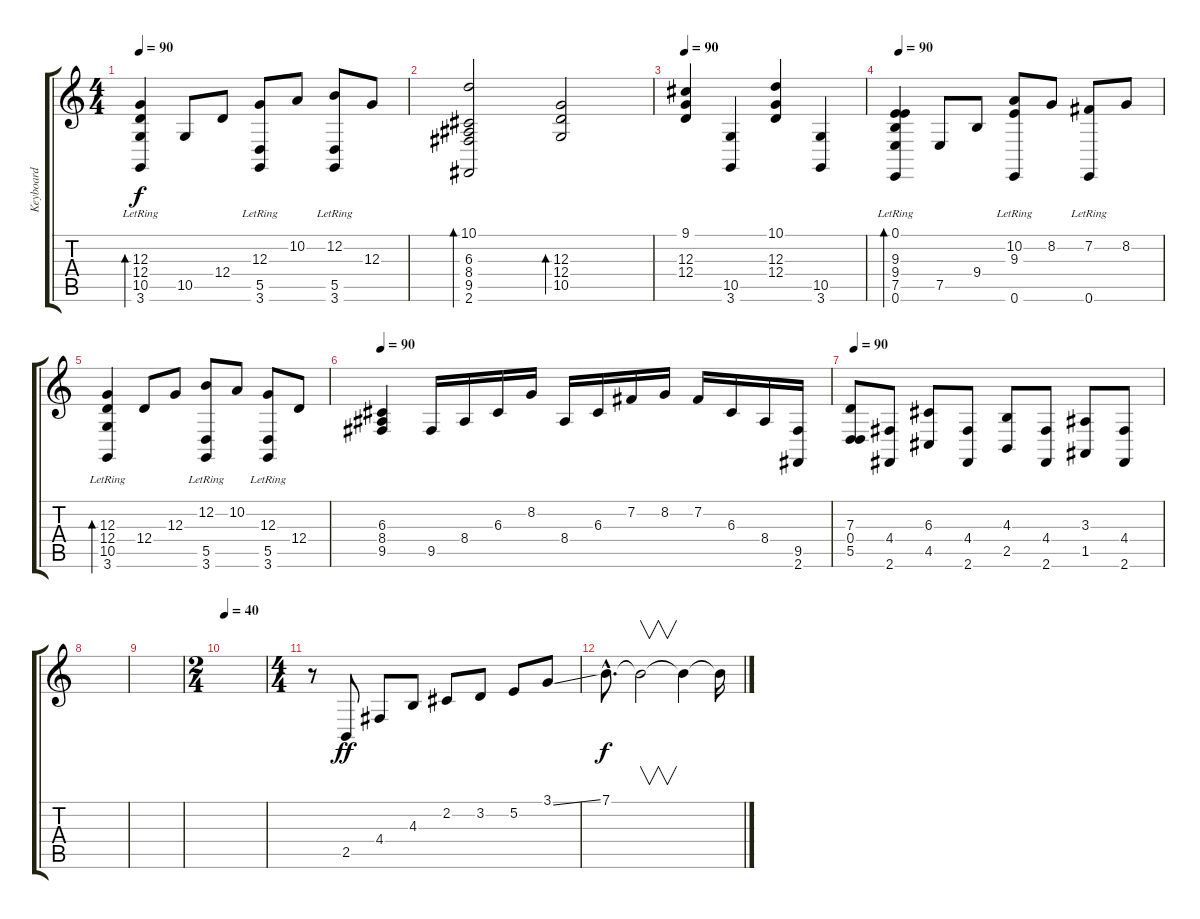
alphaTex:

\track ("Keyboard" "Keyboard") {instrument brightacousticpiano}
\staff {score tabs}
\tuning (E4 B3 G3 D3 A2 E2) {hide}
\ts (4 4)
\tempo 90
\clef g2
\ks c
(12.3 12.4 10.5 3.6{lr}).4{bd 60 dy f} 10.5.8 12.4.8 (12.3 5.5 3.6{lr}).8 10.2.8 (12.2 5.5 3.6{lr}).8 12.3.8 |
(10.1 6.3 8.4 9.5 2.6).2{bd 240} (12.3 12.4 10.5).2{bd 120} |
\tempo 90
(9.1 12.3 12.4).4 (10.5 3.6).4 (10.1 12.3 12.4).4 (10.5 3.6).4 |
\tempo 90
(0.1 9.3 9.4 7.5 0.6{lr}).4{bd 240} 7.5.8 9.4.8 (10.2 9.3 0.6{lr}).8 8.2.8 (7.2 0.6{lr}).8 8.2.8 |
(12.3 12.4 10.5 3.6{lr}).4{bd 60} 12.4.8 12.3.8 (12.2 5.5 3.6{lr}).8 10.2.8 (12.3 5.5 3.6{lr}).8 12.4.8 |
\tempo 90
(6.3 8.4 9.5).4 9.5.16 8.4.16 6.3.16 8.2.16 8.4.16 6.3.16 7.2.16 8.2.16 7.2.16 6.3.16 8.4.16 (9.5 2.6).16 |
\tempo 90
(7.3 0.4 5.5).8 (4.4 2.6).8 (6.3 4.5).8 (4.4 2.6).8 (4.3 2.5).8 (4.4 2.6).8 (3.3 1.5).8 (4.4 2.6).8 |
|
|
\ts (2 4)
\tempo 40
|
\ts (4 4)
r.8{instrument acousticguitarnylon} 2.5.8{dy ff} 4.4.8 4.3.8 2.2.8 3.2.8 5.2.8 3.1{ss}.8 |
7.1{hac}.8{d dy f} 7.1{t}.2{v} 7.1{t}.4 7.1{t}.16
